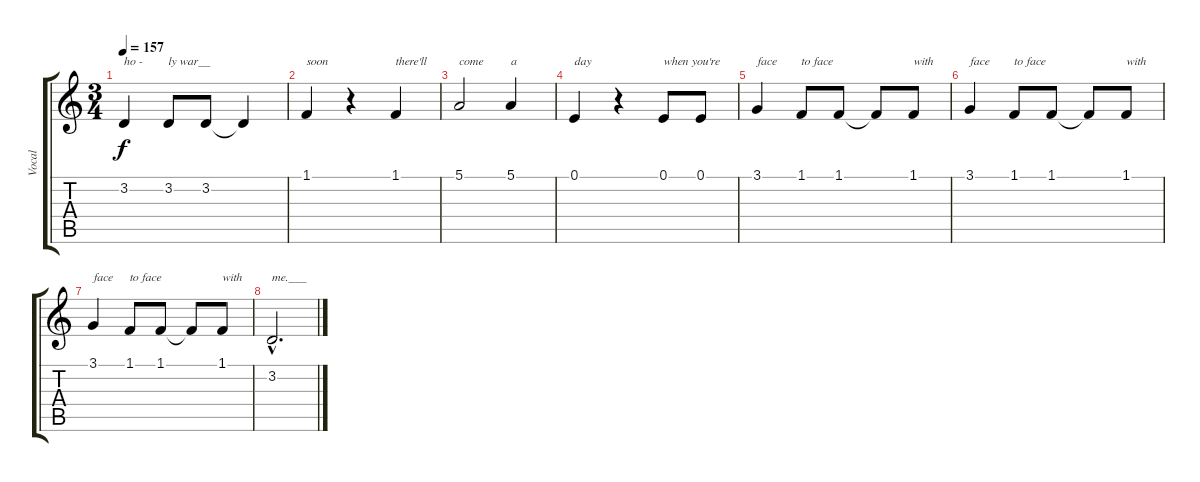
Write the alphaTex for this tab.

\track ("Vocal" "Vocal") {instrument harmonica}
\staff {score tabs}
\tuning (E4 B3 G3 D3 A2 E2) {hide}
\ts (3 4)
\tempo 157
\clef g2
\ks c
3.2.4{txt "ho -" dy f} 3.2.8{txt "ly war__"} 3.2.8 3.2{t}.4 |
1.1.4{txt "soon"} r.4 1.1.4{txt "there'll"} |
5.1.2{txt "come"} 5.1.4{txt "a"} |
0.1.4{txt "day"} r.4 0.1.8{txt "when you're"} 0.1.8 |
3.1.4{txt "face"} 1.1.8{txt "to face"} 1.1.8 1.1{t}.8 1.1.8{txt "with"} |
3.1.4{txt "face"} 1.1.8{txt "to face"} 1.1.8 1.1{t}.8 1.1.8{txt "with"} |
3.1.4{txt "face"} 1.1.8{txt "to face"} 1.1.8 1.1{t}.8 1.1.8{txt "with"} |
3.2{hac}.2{d txt "me.___"}
